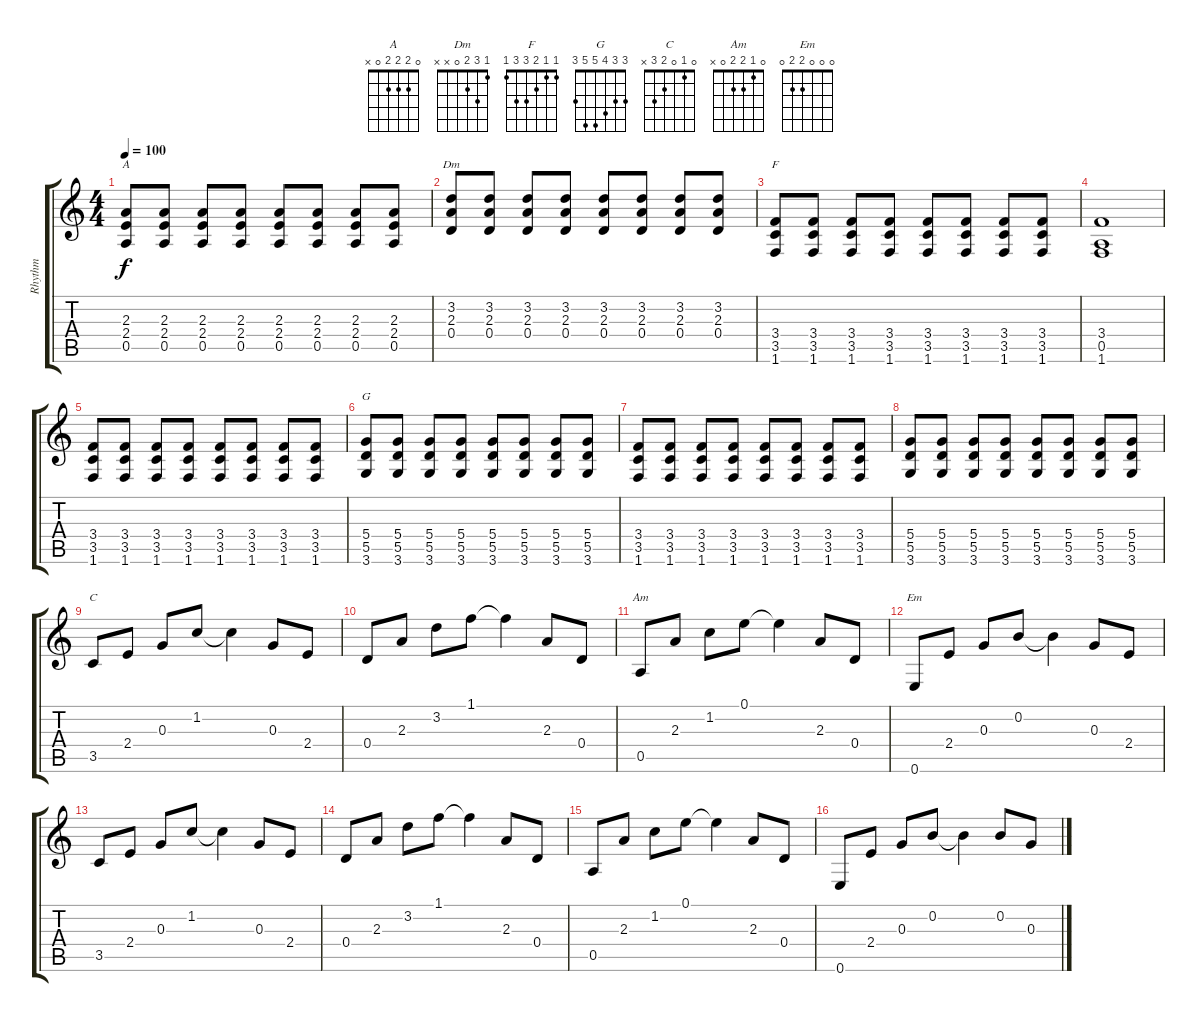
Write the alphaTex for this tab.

\track ("Rhythm" "Rhythm") {instrument electricguitarclean}
\staff {score tabs}
\tuning (E4 B3 G3 D3 A2 E2) {hide}
\chord ("A" 0 2 2 2 0 x)
\chord ("Dm" 1 3 2 0 x x)
\chord ("F" 1 1 2 3 3 1)
\chord ("G" 3 3 4 5 5 3)
\chord ("C" 0 1 0 2 3 x)
\chord ("Am" 0 1 2 2 0 x)
\chord ("Em" 0 0 0 2 2 0)
\ts (4 4)
\tempo 100
\clef g2
\ks c
(2.3 2.4 0.5).8{ch "A" dy f} (2.3 2.4 0.5).8 (2.3 2.4 0.5).8 (2.3 2.4 0.5).8 (2.3 2.4 0.5).8 (2.3 2.4 0.5).8 (2.3 2.4 0.5).8 (2.3 2.4 0.5).8 |
(3.2 2.3 0.4).8{ch "Dm"} (3.2 2.3 0.4).8 (3.2 2.3 0.4).8 (3.2 2.3 0.4).8 (3.2 2.3 0.4).8 (3.2 2.3 0.4).8 (3.2 2.3 0.4).8 (3.2 2.3 0.4).8 |
(3.4 3.5 1.6).8{ch "F"} (3.4 3.5 1.6).8 (3.4 3.5 1.6).8 (3.4 3.5 1.6).8 (3.4 3.5 1.6).8 (3.4 3.5 1.6).8 (3.4 3.5 1.6).8 (3.4 3.5 1.6).8 |
(3.4 0.5 1.6).1 |
(3.4 3.5 1.6).8 (3.4 3.5 1.6).8 (3.4 3.5 1.6).8 (3.4 3.5 1.6).8 (3.4 3.5 1.6).8 (3.4 3.5 1.6).8 (3.4 3.5 1.6).8 (3.4 3.5 1.6).8 |
(5.4 5.5 3.6).8{ch "G"} (5.4 5.5 3.6).8 (5.4 5.5 3.6).8 (5.4 5.5 3.6).8 (5.4 5.5 3.6).8 (5.4 5.5 3.6).8 (5.4 5.5 3.6).8 (5.4 5.5 3.6).8 |
(3.4 3.5 1.6).8 (3.4 3.5 1.6).8 (3.4 3.5 1.6).8 (3.4 3.5 1.6).8 (3.4 3.5 1.6).8 (3.4 3.5 1.6).8 (3.4 3.5 1.6).8 (3.4 3.5 1.6).8 |
(5.4 5.5 3.6).8 (5.4 5.5 3.6).8 (5.4 5.5 3.6).8 (5.4 5.5 3.6).8 (5.4 5.5 3.6).8 (5.4 5.5 3.6).8 (5.4 5.5 3.6).8 (5.4 5.5 3.6).8 |
3.5.8{ch "C"} 2.4.8 0.3.8 1.2.8 1.2{t}.4 0.3.8 2.4.8 |
0.4.8 2.3.8 3.2.8 1.1.8 1.1{t}.4 2.3.8 0.4.8 |
0.5.8{ch "Am"} 2.3.8 1.2.8 0.1.8 0.1{t}.4 2.3.8 0.4.8 |
0.6.8{ch "Em"} 2.4.8 0.3.8 0.2.8 0.2{t}.4 0.3.8 2.4.8 |
3.5.8 2.4.8 0.3.8 1.2.8 1.2{t}.4 0.3.8 2.4.8 |
0.4.8 2.3.8 3.2.8 1.1.8 1.1{t}.4 2.3.8 0.4.8 |
0.5.8 2.3.8 1.2.8 0.1.8 0.1{t}.4 2.3.8 0.4.8 |
0.6.8 2.4.8 0.3.8 0.2.8 0.2{t}.4 0.2.8 0.3.8
